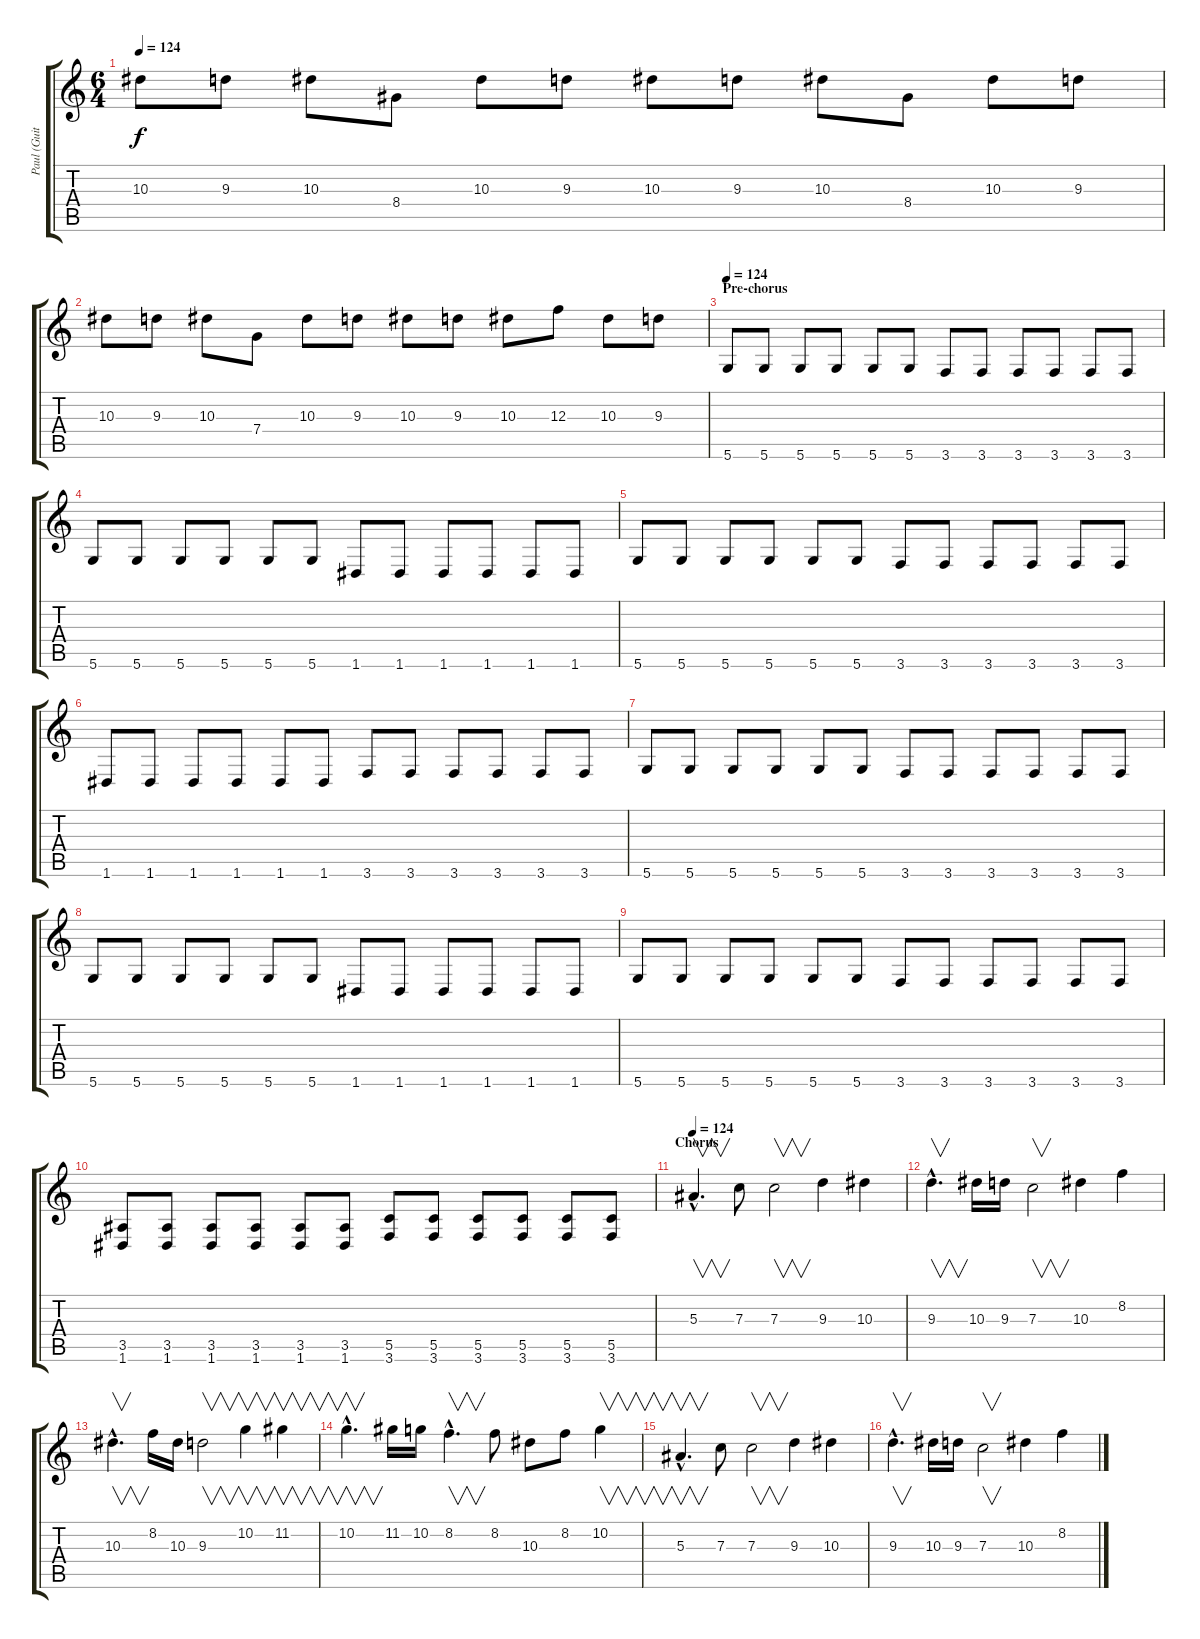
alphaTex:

\track ("Paul (Guitar)" "Paul (Guit") {instrument distortionguitar}
\staff {score tabs}
\tuning (D4 A3 F3 C3 G2 D2) {hide}
\ts (6 4)
\tempo 124
\clef g2
\ks c
10.3.8{dy f} 9.3.8 10.3.8 8.4.8 10.3.8 9.3.8 10.3.8 9.3.8 10.3.8 8.4.8 10.3.8 9.3.8 |
10.3.8 9.3.8 10.3.8 7.4.8 10.3.8 9.3.8 10.3.8 9.3.8 10.3.8 12.3.8 10.3.8 9.3.8 |
\section ("" "Pre-chorus")
\tempo 124
5.6.8 5.6.8 5.6.8 5.6.8 5.6.8 5.6.8 3.6.8 3.6.8 3.6.8 3.6.8 3.6.8 3.6.8 |
5.6.8 5.6.8 5.6.8 5.6.8 5.6.8 5.6.8 1.6.8 1.6.8 1.6.8 1.6.8 1.6.8 1.6.8 |
5.6.8 5.6.8 5.6.8 5.6.8 5.6.8 5.6.8 3.6.8 3.6.8 3.6.8 3.6.8 3.6.8 3.6.8 |
1.6.8 1.6.8 1.6.8 1.6.8 1.6.8 1.6.8 3.6.8 3.6.8 3.6.8 3.6.8 3.6.8 3.6.8 |
5.6.8 5.6.8 5.6.8 5.6.8 5.6.8 5.6.8 3.6.8 3.6.8 3.6.8 3.6.8 3.6.8 3.6.8 |
5.6.8 5.6.8 5.6.8 5.6.8 5.6.8 5.6.8 1.6.8 1.6.8 1.6.8 1.6.8 1.6.8 1.6.8 |
5.6.8 5.6.8 5.6.8 5.6.8 5.6.8 5.6.8 3.6.8 3.6.8 3.6.8 3.6.8 3.6.8 3.6.8 |
(3.5 1.6).8 (3.5 1.6).8 (3.5 1.6).8 (3.5 1.6).8 (3.5 1.6).8 (3.5 1.6).8 (5.5 3.6).8 (5.5 3.6).8 (5.5 3.6).8 (5.5 3.6).8 (5.5 3.6).8 (5.5 3.6).8 |
\section ("" "Chorus")
\tempo 124
5.3{hac}.4{v d} 7.3.8 7.3.2{v} 9.3.4 10.3.4 |
9.3{hac}.4{v d} 10.3.16 9.3.16 7.3.2{v} 10.3.4 8.2.4 |
10.3{hac}.4{v d} 8.2.16 10.3.16 9.3.2{v} 10.2.4{v} 11.2.4{v} |
10.2{hac}.4{v d} 11.2.16 10.2.16 8.2{hac}.4{v d} 8.2.8 10.3.8 8.2.8 10.2.4{v} |
5.3{hac}.4{v d} 7.3.8 7.3.2{v} 9.3.4 10.3.4 |
9.3{hac}.4{v d} 10.3.16 9.3.16 7.3.2{v} 10.3.4 8.2.4
